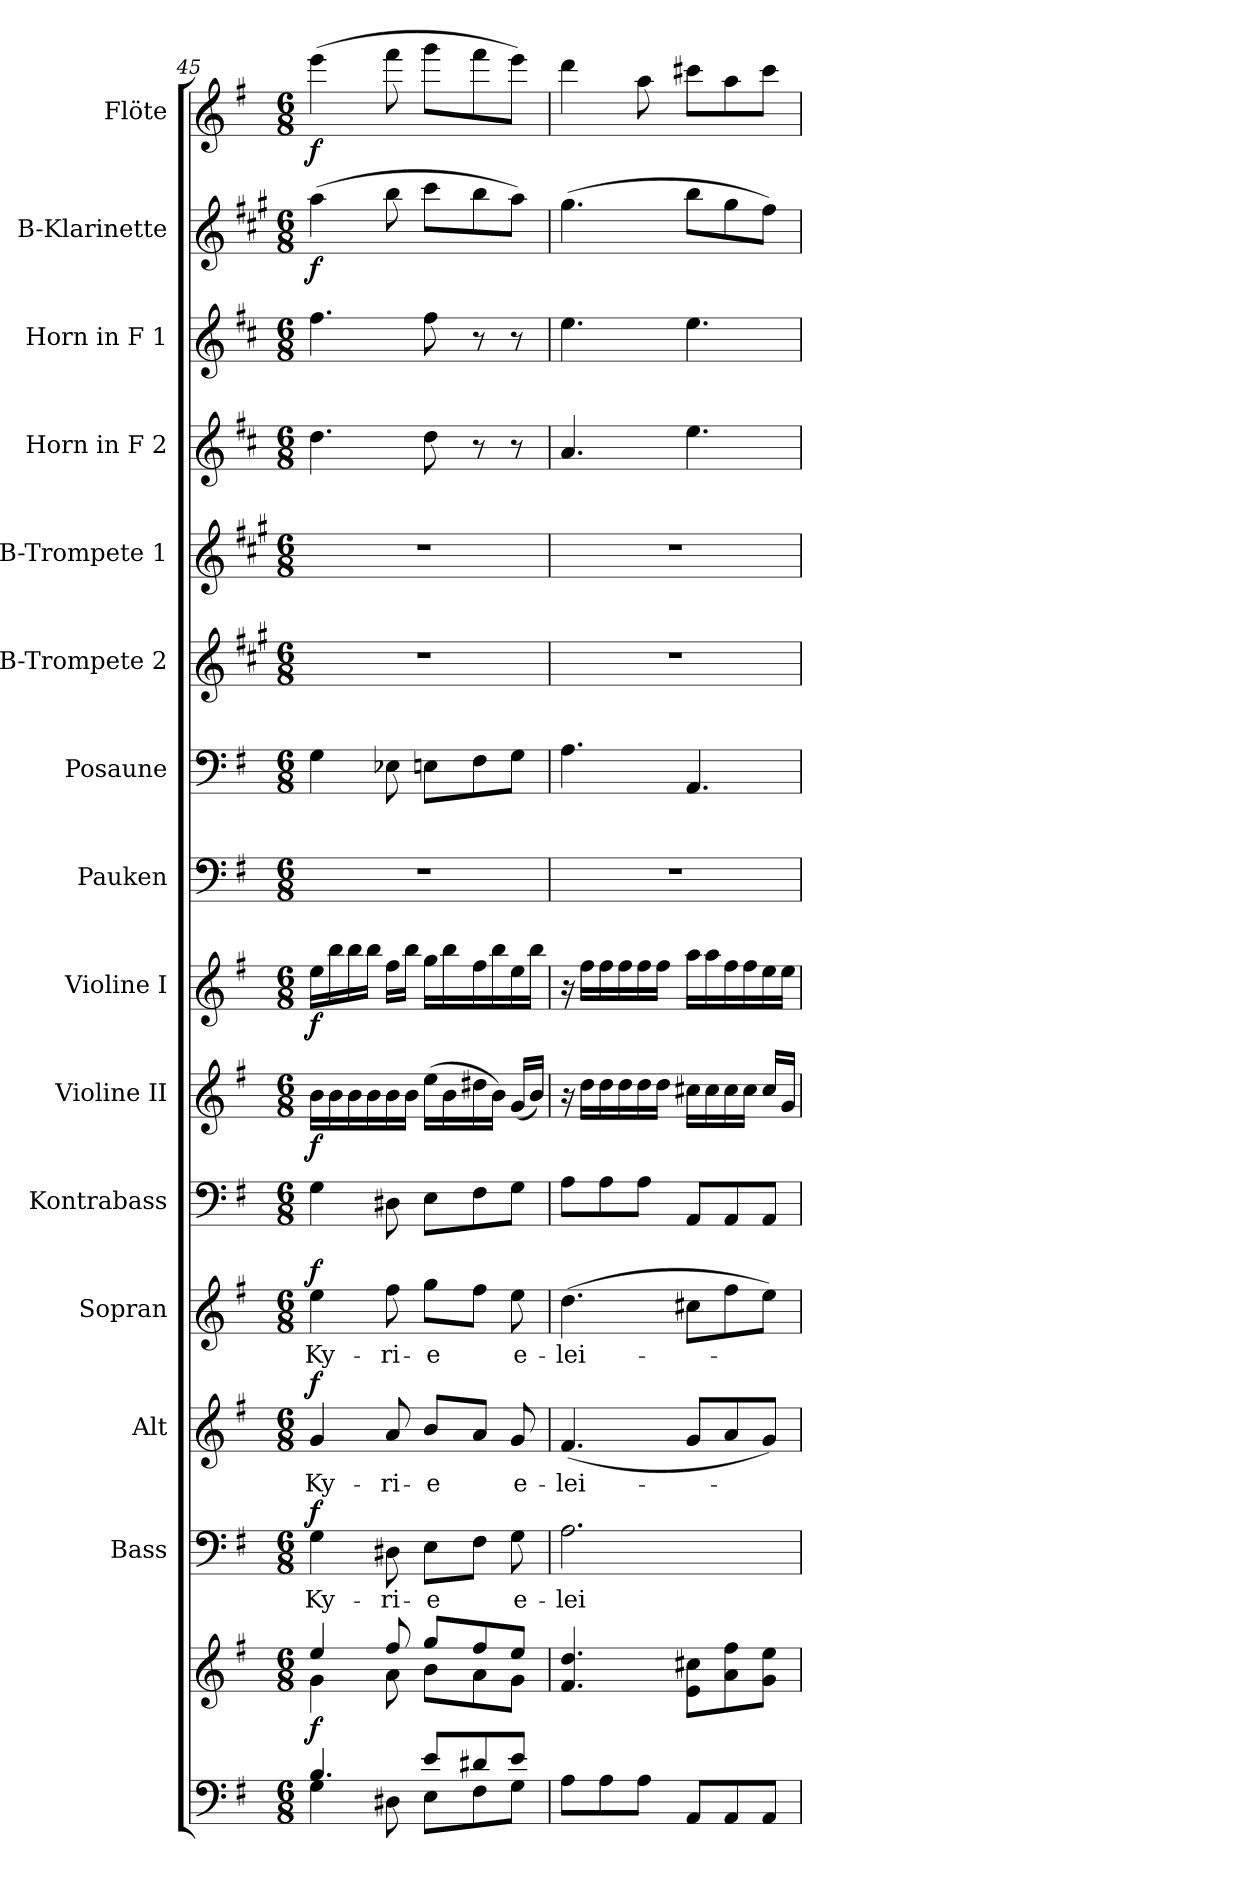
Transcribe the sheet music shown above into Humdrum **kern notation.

**kern	**kern	**dynam	**kern	**text	**dynam	**kern	**text	**dynam	**kern	**text	**dynam	**kern	**kern	**dynam	**kern	**dynam	**kern	**kern	**kern	**kern	**kern	**kern	**kern	**dynam	**kern	**dynam
*part15	*part15	*part15	*part14	*part14	*part14	*part13	*part13	*part13	*part12	*part12	*part12	*part11	*part10	*part10	*part9	*part9	*part8	*part7	*part6	*part5	*part4	*part3	*part2	*part2	*part1	*part1
*staff16	*staff15	*staff15/16	*staff14	*staff14	*staff14	*staff13	*staff13	*staff13	*staff12	*staff12	*staff12	*staff11	*staff10	*staff10	*staff9	*staff9	*staff8	*staff7	*staff6	*staff5	*staff4	*staff3	*staff2	*staff2	*staff1	*staff1
*	*	*	*I"Bass	*	*	*I"Alt	*	*	*I"Sopran	*	*	*I"Kontrabass	*I"Violine II	*	*I"Violine I	*	*I"Pauken	*I"Posaune	*I"B-Trompete 2	*I"B-Trompete 1	*I"Horn in F 2	*I"Horn in F 1	*I"B-Klarinette	*	*I"Flöte	*
*	*	*	*I'B.	*	*	*I'A.	*	*	*I'S.	*	*	*I'Kb.	*I'Vl. II	*	*I'Vl. I	*	*I'Pk.	*I'Pos.	*I'B Trp. 2	*I'B Trp. 1	*	*	*I'B Kl.	*	*I'Fl.	*
*clefF4	*clefG2	*	*clefF4	*	*	*clefG2	*	*	*clefG2	*	*	*clefF4	*clefG2	*	*clefG2	*	*clefF4	*clefF4	*clefG2	*clefG2	*clefG2	*clefG2	*clefG2	*	*clefG2	*
*	*	*	*	*	*	*	*	*	*	*	*	*ITrd7c12	*	*	*	*	*	*	*ITrd1c2	*ITrd1c2	*ITrd4c7	*ITrd4c7	*ITrd1c2	*	*	*
*k[f#]	*k[f#]	*	*k[f#]	*	*	*k[f#]	*	*	*k[f#]	*	*	*k[f#]	*k[f#]	*	*k[f#]	*	*k[f#]	*k[f#]	*k[f#]	*k[f#]	*k[f#]	*k[f#]	*k[f#]	*	*k[f#]	*
*G:	*G:	*	*G:	*	*	*G:	*	*	*G:	*	*	*G:	*G:	*	*G:	*	*G:	*G:	*G:	*G:	*G:	*G:	*G:	*	*G:	*
*M6/8	*M6/8	*	*M6/8	*	*	*M6/8	*	*	*M6/8	*	*	*M6/8	*M6/8	*	*M6/8	*	*M6/8	*M6/8	*M6/8	*M6/8	*M6/8	*M6/8	*M6/8	*	*M6/8	*
=45	=45	=45	=45	=45	=45	=45	=45	=45	=45	=45	=45	=45	=45	=45	=45	=45	=45	=45	=45	=45	=45	=45	=45	=45	=45	=45
*^	*^	*	*	*	*	*	*	*	*	*	*	*	*	*	*	*	*	*	*	*	*	*	*	*	*	*
!	!	!	!	!LO:DY:b	!	!LO:LY:b	!LO:DY:a	!	!LO:LY:b	!LO:DY:a	!	!LO:LY:b	!LO:DY:a	!	!	!LO:DY:b	!	!LO:DY:b	!	!	!	!	!	!	!	!LO:DY:b	!	!LO:DY:b
4.B/	4G\	4ee/	4g\	f	4G\	Ky-	f	4g/	Ky-	f	4ee\	Ky-	f	4GG\	16b\LL	f	16ee\LL	f	2.r	4G\	2.r	2.r	4.g\	4.b\	(>4gg\	f	(>4eee\	f
.	.	.	.	.	.	.	.	.	.	.	.	.	.	.	16b\	.	16bb\	.	.	.	.	.	.	.	.	.	.	.
.	.	.	.	.	.	.	.	.	.	.	.	.	.	.	16b\	.	16bb\	.	.	.	.	.	.	.	.	.	.	.
.	.	.	.	.	.	.	.	.	.	.	.	.	.	.	16b\	.	16bb\JJ	.	.	.	.	.	.	.	.	.	.	.
!	!	!	!	!	!	!LO:LY:b	!	!	!LO:LY:b	!	!	!LO:LY:b	!	!	!	!	!	!	!	!	!	!	!	!	!	!	!	!
.	8D#X\	8ff#/	8a\	.	8D#X\	-ri-	.	8a/	-ri-	.	8ff#\	-ri-	.	8DD#X\	16b\	.	16ff#\LL	.	.	8E-X\	.	.	.	.	8aa\	.	8fff#\	.
.	.	.	.	.	.	.	.	.	.	.	.	.	.	.	16b\JJ	.	16bb\JJ	.	.	.	.	.	.	.	.	.	.	.
!	!	!	!	!	!	!LO:LY:b	!	!	!LO:LY:b	!	!	!LO:LY:b	!	!	!	!	!	!	!	!	!	!	!	!	!	!	!	!
8e/L	8E\L	8gg/L	8b\L	.	8E\L	-e	.	8b/L	-e	.	8gg\L	-e	.	8EE\L	(>16ee\LL	.	16gg\LL	.	.	8En\L	.	.	8g\	8b\	8bb\L	.	8ggg\L	.
.	.	.	.	.	.	.	.	.	.	.	.	.	.	.	16b\	.	16bb\	.	.	.	.	.	.	.	.	.	.	.
8d#X/	8F#\	8ff#/	8a\	.	8F#\J	.	.	8a/J	.	.	8ff#\J	.	.	8FF#\	16dd#X\	.	16ff#\	.	.	8F#\	.	.	8r	8r	8aa\	.	8fff#\	.
.	.	.	.	.	.	.	.	.	.	.	.	.	.	.	16b\JJ)	.	16bb\	.	.	.	.	.	.	.	.	.	.	.
!	!	!	!	!	!	!LO:LY:b	!	!	!LO:LY:b	!	!	!LO:LY:b	!	!	!	!	!	!	!	!	!	!	!	!	!	!	!	!
8e/J	8G\J	8ee/J	8g\J	.	8G\	e-	.	8g/	e-	.	8ee\	e-	.	8GG\J	(<16g/LL	.	16ee\	.	.	8G\J	.	.	8r	8r	8gg\J)	.	8eee\J)	.
.	.	.	.	.	.	.	.	.	.	.	.	.	.	.	16b/JJ)	.	16bb\JJ	.	.	.	.	.	.	.	.	.	.	.
*v	*v	*	*	*	*	*	*	*	*	*	*	*	*	*	*	*	*	*	*	*	*	*	*	*	*	*	*	*
*	*v	*v	*	*	*	*	*	*	*	*	*	*	*	*	*	*	*	*	*	*	*	*	*	*	*	*	*
!!LO:PB:g=z
=46	=46	=46	=46	=46	=46	=46	=46	=46	=46	=46	=46	=46	=46	=46	=46	=46	=46	=46	=46	=46	=46	=46	=46	=46	=46	=46
!	!	!	!	!LO:LY:b	!	!	!LO:LY:b	!	!	!LO:LY:b	!	!	!	!	!	!	!	!	!	!	!	!	!	!	!	!
8A\L	4.f#/ 4.dd/	.	2.A\	-lei-	.	(<4.f#/	-lei-	.	(>4.dd\	-lei-	.	8AA\L	16r	.	16r	.	2.r	4.A\	2.r	2.r	4.d/	4.a\	(>4.ff#\	.	4ddd\	.
.	.	.	.	.	.	.	.	.	.	.	.	.	16dd\LL	.	16ff#\LL	.	.	.	.	.	.	.	.	.	.	.
8A\	.	.	.	.	.	.	.	.	.	.	.	8AA\	16dd\	.	16ff#\	.	.	.	.	.	.	.	.	.	.	.
.	.	.	.	.	.	.	.	.	.	.	.	.	16dd\	.	16ff#\	.	.	.	.	.	.	.	.	.	.	.
8A\J	.	.	.	.	.	.	.	.	.	.	.	8AA\J	16dd\	.	16ff#\	.	.	.	.	.	.	.	.	.	8aa\	.
.	.	.	.	.	.	.	.	.	.	.	.	.	16dd\JJ	.	16ff#\JJ	.	.	.	.	.	.	.	.	.	.	.
8AA/L	8e\ 8cc#X\L	.	.	.	.	8g/L	.	.	8cc#X\L	.	.	8AAA/L	16cc#X\LL	.	16aa\LL	.	.	4.AA/	.	.	4.a\	4.a\	8aa\L	.	8ccc#X\L	.
.	.	.	.	.	.	.	.	.	.	.	.	.	16cc#\	.	16aa\	.	.	.	.	.	.	.	.	.	.	.
8AA/	8a\ 8ff#\	.	.	.	.	8a/	.	.	8ff#\	.	.	8AAA/	16cc#\	.	16ff#\	.	.	.	.	.	.	.	8ff#\	.	8aa\	.
.	.	.	.	.	.	.	.	.	.	.	.	.	16cc#\JJ	.	16ff#\	.	.	.	.	.	.	.	.	.	.	.
8AA/J	8g\ 8ee\J	.	.	.	.	8g/J)	.	.	8ee\J)	.	.	8AAA/J	16cc#/LL	.	16ee\	.	.	.	.	.	.	.	8ee\J)	.	8ccc#\J	.
.	.	.	.	.	.	.	.	.	.	.	.	.	16g/JJ	.	16ee\JJ	.	.	.	.	.	.	.	.	.	.	.
=	=	=	=	=	=	=	=	=	=	=	=	=	=	=	=	=	=	=	=	=	=	=	=	=	=	=
*-	*-	*-	*-	*-	*-	*-	*-	*-	*-	*-	*-	*-	*-	*-	*-	*-	*-	*-	*-	*-	*-	*-	*-	*-	*-	*-
